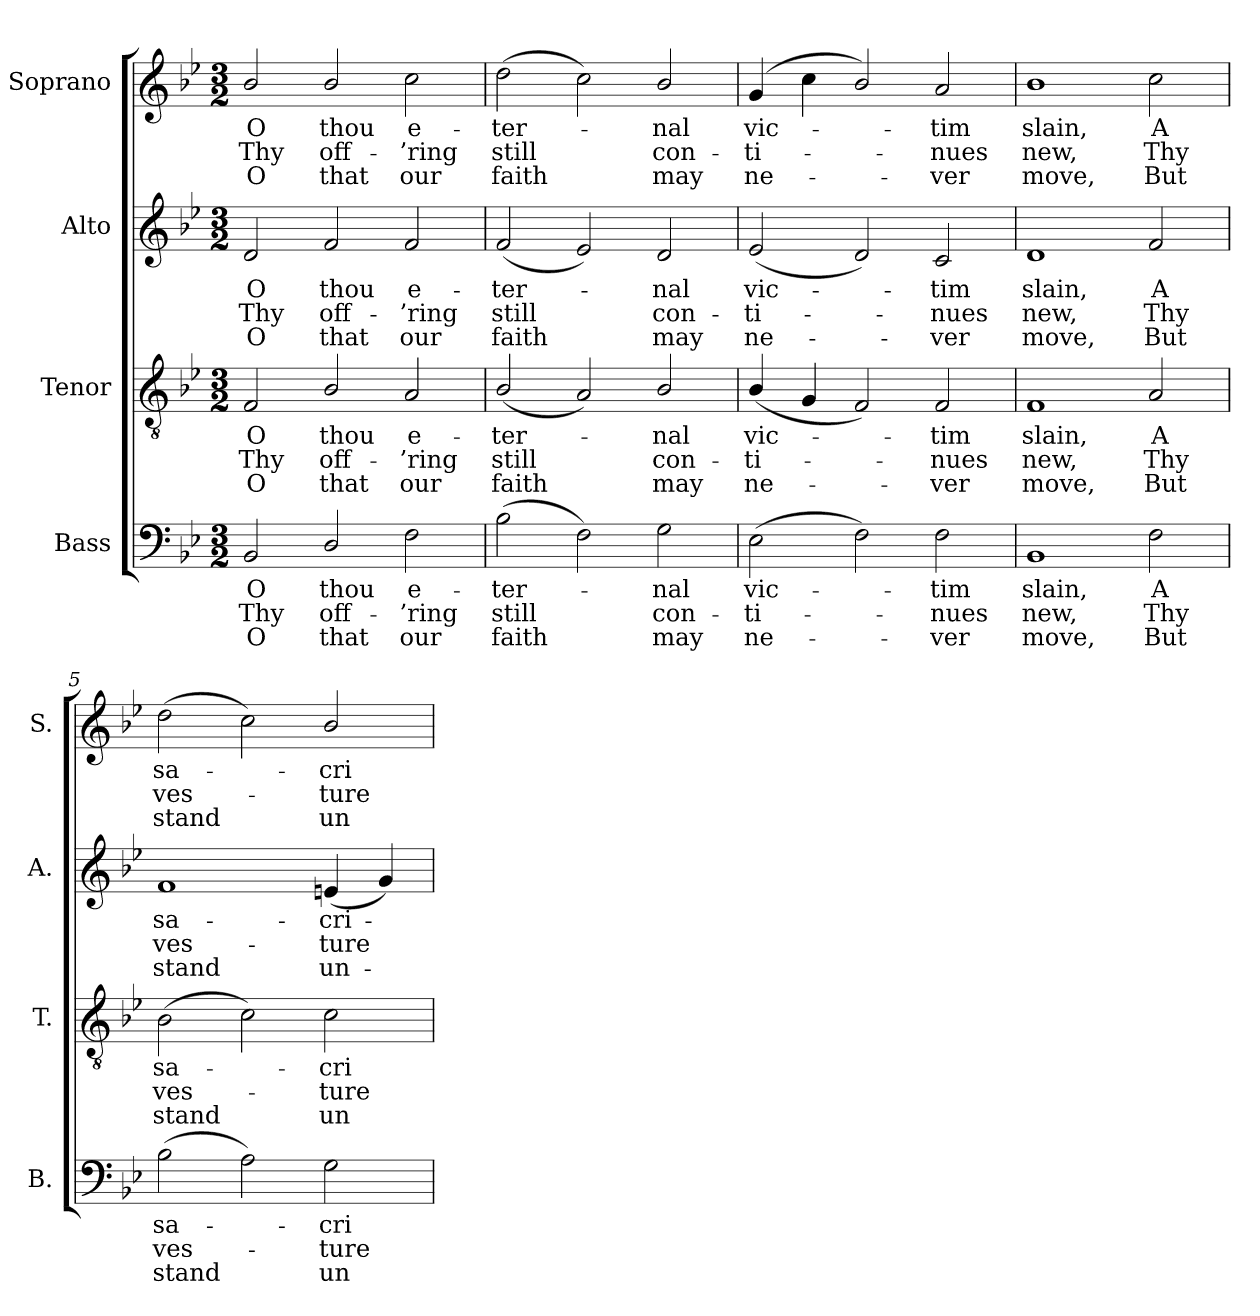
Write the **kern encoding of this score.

**kern	**text	**text	**text	**kern	**text	**text	**text	**kern	**text	**text	**text	**kern	**text	**text	**text
*part4	*part4	*part4	*part4	*part3	*part3	*part3	*part3	*part2	*part2	*part2	*part2	*part1	*part1	*part1	*part1
*staff4	*staff4	*staff4	*staff4	*staff3	*staff3	*staff3	*staff3	*staff2	*staff2	*staff2	*staff2	*staff1	*staff1	*staff1	*staff1
*I"Bass	*	*	*	*I"Tenor	*	*	*	*I"Alto	*	*	*	*I"Soprano	*	*	*
*I'B.	*	*	*	*I'T.	*	*	*	*I'A.	*	*	*	*I'S.	*	*	*
!!LO:PB:g=z
*clefF4	*	*	*	*clefGv2	*	*	*	*clefG2	*	*	*	*clefG2	*	*	*
*	*	*	*	*ITrd7c12	*	*	*	*	*	*	*	*	*	*	*
*k[b-e-]	*	*	*	*k[b-e-]	*	*	*	*k[b-e-]	*	*	*	*k[b-e-]	*	*	*
*B-:	*	*	*	*B-:	*	*	*	*B-:	*	*	*	*B-:	*	*	*
*M3/2	*	*	*	*M3/2	*	*	*	*M3/2	*	*	*	*M3/2	*	*	*
=1	=1	=1	=1	=1	=1	=1	=1	=1	=1	=1	=1	=1	=1	=1	=1
!	!LO:LY:b:color=#000000	!LO:LY:b:color=#000000	!LO:LY:b:color=#000000	!	!	!	!	!	!	!	!	!	!	!	!
!	!	!	!	!	!LO:LY:b:color=#000000	!LO:LY:b:color=#000000	!LO:LY:b:color=#000000	!	!	!	!	!	!	!	!
!	!	!	!	!	!	!	!	!	!LO:LY:b:color=#000000	!LO:LY:b:color=#000000	!LO:LY:b:color=#000000	!	!	!	!
!	!	!	!	!	!	!	!	!	!	!	!	!	!LO:LY:b:color=#000000	!LO:LY:b:color=#000000	!LO:LY:b:color=#000000
2BB-i/	O	Thy	O	2FFi/	O	Thy	O	2di/	O	Thy	O	2b-i/	O	Thy	O
!	!LO:LY:b:color=#000000	!LO:LY:b:color=#000000	!LO:LY:b:color=#000000	!	!	!	!	!	!	!	!	!	!	!	!
!	!	!	!	!	!LO:LY:b:color=#000000	!LO:LY:b:color=#000000	!LO:LY:b:color=#000000	!	!	!	!	!	!	!	!
!	!	!	!	!	!	!	!	!	!LO:LY:b:color=#000000	!LO:LY:b:color=#000000	!LO:LY:b:color=#000000	!	!	!	!
!	!	!	!	!	!	!	!	!	!	!	!	!	!LO:LY:b:color=#000000	!LO:LY:b:color=#000000	!LO:LY:b:color=#000000
2Di/	thou	off-	that	2BB-i/	thou	off-	that	2fi/	thou	off-	that	2b-i/	thou	off-	that
!	!LO:LY:b:color=#000000	!LO:LY:b:color=#000000	!LO:LY:b:color=#000000	!	!	!	!	!	!	!	!	!	!	!	!
!	!	!	!	!	!LO:LY:b:color=#000000	!LO:LY:b:color=#000000	!LO:LY:b:color=#000000	!	!	!	!	!	!	!	!
!	!	!	!	!	!	!	!	!	!LO:LY:b:color=#000000	!LO:LY:b:color=#000000	!LO:LY:b:color=#000000	!	!	!	!
!	!	!	!	!	!	!	!	!	!	!	!	!	!LO:LY:b:color=#000000	!LO:LY:b:color=#000000	!LO:LY:b:color=#000000
2Fi\	e-	-’ring	our	2AAi/	e-	-’ring	our	2fi/	e-	-’ring	our	2cci\	e-	-’ring	our
=2	=2	=2	=2	=2	=2	=2	=2	=2	=2	=2	=2	=2	=2	=2	=2
!	!LO:LY:b:color=#000000	!LO:LY:b:color=#000000	!LO:LY:b:color=#000000	!	!	!	!	!	!	!	!	!	!	!	!
!	!	!	!	!	!LO:LY:b:color=#000000	!LO:LY:b:color=#000000	!LO:LY:b:color=#000000	!	!	!	!	!	!	!	!
!	!	!	!	!	!	!	!	!	!LO:LY:b:color=#000000	!LO:LY:b:color=#000000	!LO:LY:b:color=#000000	!	!	!	!
!	!	!	!	!	!	!	!	!	!	!	!	!	!LO:LY:b:color=#000000	!LO:LY:b:color=#000000	!LO:LY:b:color=#000000
(2B-i\	-ter-	still	faith	(2BB-i/	-ter-	still	faith	(2fi/	-ter-	still	faith	(2ddi\	-ter-	still	faith
2Fi\)	.	.	.	2AAi/)	.	.	.	2e-i/)	.	.	.	2cci\)	.	.	.
!	!LO:LY:b:color=#000000	!LO:LY:b:color=#000000	!LO:LY:b:color=#000000	!	!	!	!	!	!	!	!	!	!	!	!
!	!	!	!	!	!LO:LY:b:color=#000000	!LO:LY:b:color=#000000	!LO:LY:b:color=#000000	!	!	!	!	!	!	!	!
!	!	!	!	!	!	!	!	!	!LO:LY:b:color=#000000	!LO:LY:b:color=#000000	!LO:LY:b:color=#000000	!	!	!	!
!	!	!	!	!	!	!	!	!	!	!	!	!	!LO:LY:b:color=#000000	!LO:LY:b:color=#000000	!LO:LY:b:color=#000000
2Gi\	-nal	con-	may	2BB-i/	-nal	con-	may	2di/	-nal	con-	may	2b-i/	-nal	con-	may
=3	=3	=3	=3	=3	=3	=3	=3	=3	=3	=3	=3	=3	=3	=3	=3
!	!LO:LY:b:color=#000000	!LO:LY:b:color=#000000	!LO:LY:b:color=#000000	!	!	!	!	!	!	!	!	!	!	!	!
!	!	!	!	!	!LO:LY:b:color=#000000	!LO:LY:b:color=#000000	!LO:LY:b:color=#000000	!	!	!	!	!	!	!	!
!	!	!	!	!	!	!	!	!	!LO:LY:b:color=#000000	!LO:LY:b:color=#000000	!LO:LY:b:color=#000000	!	!	!	!
!	!	!	!	!	!	!	!	!	!	!	!	!	!LO:LY:b:color=#000000	!LO:LY:b:color=#000000	!LO:LY:b:color=#000000
(2E-i\	vic-	-ti-	ne-	(4BB-i/	vic-	-ti-	ne-	(2e-i/	vic-	-ti-	ne-	(4gi/	vic-	-ti-	ne-
.	.	.	.	4GGi/	.	.	.	.	.	.	.	4cci\	.	.	.
2Fi\)	.	.	.	2FFi/)	.	.	.	2di/)	.	.	.	2b-i/)	.	.	.
!	!LO:LY:b:color=#000000	!LO:LY:b:color=#000000	!LO:LY:b:color=#000000	!	!	!	!	!	!	!	!	!	!	!	!
!	!	!	!	!	!LO:LY:b:color=#000000	!LO:LY:b:color=#000000	!LO:LY:b:color=#000000	!	!	!	!	!	!	!	!
!	!	!	!	!	!	!	!	!	!LO:LY:b:color=#000000	!LO:LY:b:color=#000000	!LO:LY:b:color=#000000	!	!	!	!
!	!	!	!	!	!	!	!	!	!	!	!	!	!LO:LY:b:color=#000000	!LO:LY:b:color=#000000	!LO:LY:b:color=#000000
2Fi\	-tim	-nues	-ver	2FFi/	-tim	-nues	-ver	2ci/	-tim	-nues	-ver	2ai/	-tim	-nues	-ver
=4	=4	=4	=4	=4	=4	=4	=4	=4	=4	=4	=4	=4	=4	=4	=4
!	!LO:LY:b:color=#000000	!LO:LY:b:color=#000000	!LO:LY:b:color=#000000	!	!	!	!	!	!	!	!	!	!	!	!
!	!	!	!	!	!LO:LY:b:color=#000000	!LO:LY:b:color=#000000	!LO:LY:b:color=#000000	!	!	!	!	!	!	!	!
!	!	!	!	!	!	!	!	!	!LO:LY:b:color=#000000	!LO:LY:b:color=#000000	!LO:LY:b:color=#000000	!	!	!	!
!	!	!	!	!	!	!	!	!	!	!	!	!	!LO:LY:b:color=#000000	!LO:LY:b:color=#000000	!LO:LY:b:color=#000000
1BB-i	slain,	new,	move,	1FFi	slain,	new,	move,	1di	slain,	new,	move,	1b-i	slain,	new,	move,
!	!LO:LY:b:color=#000000	!LO:LY:b:color=#000000	!LO:LY:b:color=#000000	!	!	!	!	!	!	!	!	!	!	!	!
!	!	!	!	!	!LO:LY:b:color=#000000	!LO:LY:b:color=#000000	!LO:LY:b:color=#000000	!	!	!	!	!	!	!	!
!	!	!	!	!	!	!	!	!	!LO:LY:b:color=#000000	!LO:LY:b:color=#000000	!LO:LY:b:color=#000000	!	!	!	!
!	!	!	!	!	!	!	!	!	!	!	!	!	!LO:LY:b:color=#000000	!LO:LY:b:color=#000000	!LO:LY:b:color=#000000
2Fi\	A	Thy	But	2AAi/	A	Thy	But	2fi/	A	Thy	But	2cci\	A	Thy	But
=5	=5	=5	=5	=5	=5	=5	=5	=5	=5	=5	=5	=5	=5	=5	=5
!	!LO:LY:b:color=#000000	!LO:LY:b:color=#000000	!LO:LY:b:color=#000000	!	!	!	!	!	!	!	!	!	!	!	!
!	!	!	!	!	!LO:LY:b:color=#000000	!LO:LY:b:color=#000000	!LO:LY:b:color=#000000	!	!	!	!	!	!	!	!
!	!	!	!	!	!	!	!	!	!LO:LY:b:color=#000000	!LO:LY:b:color=#000000	!LO:LY:b:color=#000000	!	!	!	!
!	!	!	!	!	!	!	!	!	!	!	!	!	!LO:LY:b:color=#000000	!LO:LY:b:color=#000000	!LO:LY:b:color=#000000
(2B-i\	sa-	ves-	stand	(2BB-i\	sa-	ves-	stand	1fi	sa-	ves-	stand	(2ddi\	sa-	ves-	stand
2Ai\)	.	.	.	2Ci\)	.	.	.	.	.	.	.	2cci\)	.	.	.
!	!LO:LY:b:color=#000000	!LO:LY:b:color=#000000	!LO:LY:b:color=#000000	!	!	!	!	!	!	!	!	!	!	!	!
!	!	!	!	!	!LO:LY:b:color=#000000	!LO:LY:b:color=#000000	!LO:LY:b:color=#000000	!	!	!	!	!	!	!	!
!	!	!	!	!	!	!	!	!	!LO:LY:b:color=#000000	!LO:LY:b:color=#000000	!LO:LY:b:color=#000000	!	!	!	!
!	!	!	!	!	!	!	!	!	!	!	!	!	!LO:LY:b:color=#000000	!LO:LY:b:color=#000000	!LO:LY:b:color=#000000
2Gi\	-cri-	-ture	un-	2Ci\	-cri-	-ture	un-	(4eni/	-cri-	-ture	un-	2b-i/	-cri-	-ture	un-
.	.	.	.	.	.	.	.	4gi/)	.	.	.	.	.	.	.
=	=	=	=	=	=	=	=	=	=	=	=	=	=	=	=
*-	*-	*-	*-	*-	*-	*-	*-	*-	*-	*-	*-	*-	*-	*-	*-
